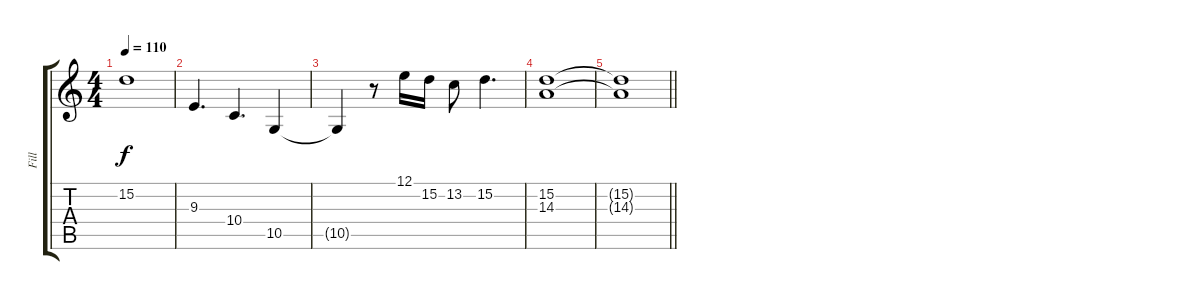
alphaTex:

\track ("Fill " "Fill ") {solo instrument acousticgrandpiano}
\staff {score tabs}
\tuning (E4 B3 G3 D3 A2 E2) {hide}
\ts (4 4)
\tempo 110
\clef g2
\ks c
15.2{t}.1{dy f} |
9.3.4{d} 10.4.4{d} 10.5.4 |
10.5{t}.4 r.8 12.1.16 15.2.16 13.2.8 15.2.4{d} |
(15.2 14.3).1 |
\barLineRight lightlight
(15.2{t} 14.3{t}).1
